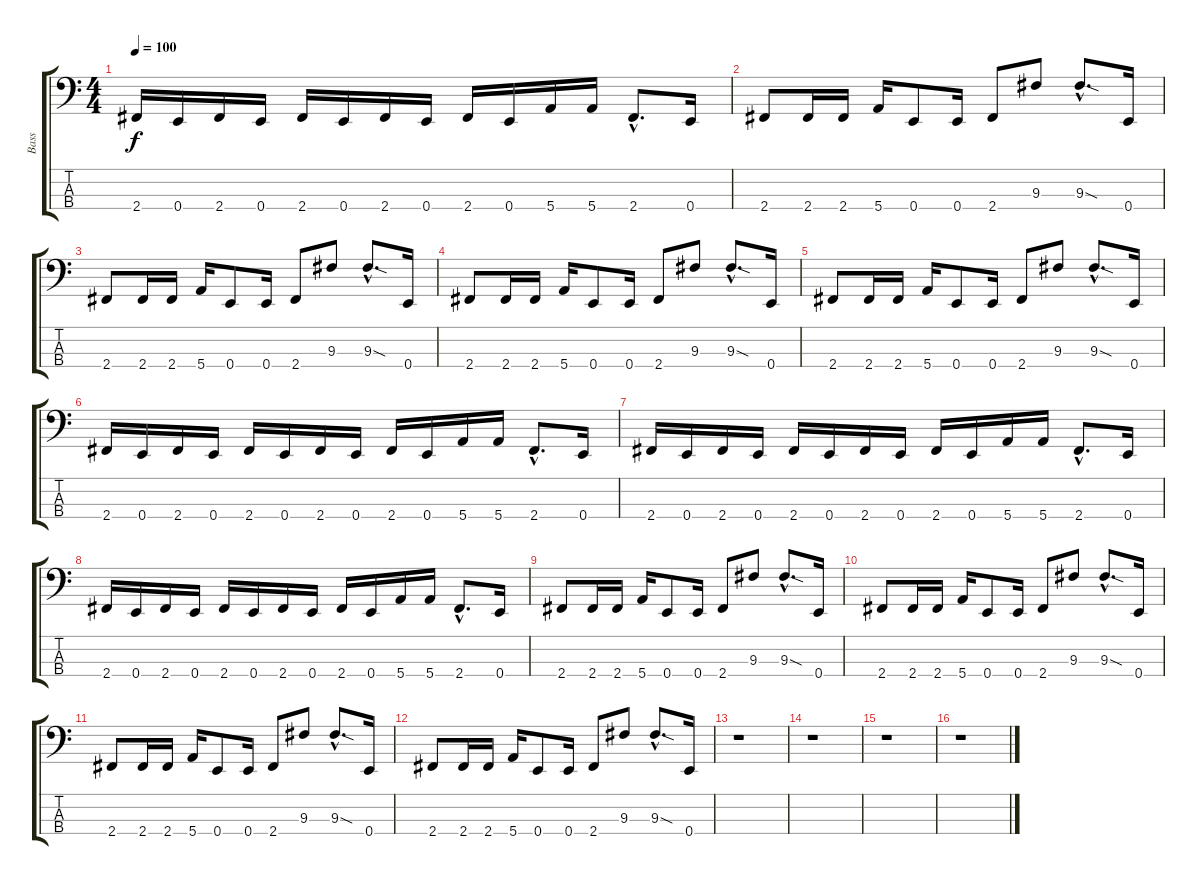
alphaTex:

\track ("Bass" "Bass") {instrument electricbassfinger}
\staff {score tabs}
\tuning (G2 D2 A1 E1) {hide}
\ts (4 4)
\tempo 100
\clef f4
\ks c
2.4.16{dy f} 0.4.16 2.4.16 0.4.16 2.4.16 0.4.16 2.4.16 0.4.16 2.4.16 0.4.16 5.4.16 5.4.16 2.4{hac}.8{d} 0.4.16 |
2.4.8 2.4.16 2.4.16 5.4.16 0.4.8 0.4.16 2.4.8 9.3.8 9.3{sod hac}.8{d} 0.4.16 |
2.4.8 2.4.16 2.4.16 5.4.16 0.4.8 0.4.16 2.4.8 9.3.8 9.3{sod hac}.8{d} 0.4.16 |
2.4.8 2.4.16 2.4.16 5.4.16 0.4.8 0.4.16 2.4.8 9.3.8 9.3{sod hac}.8{d} 0.4.16 |
2.4.8 2.4.16 2.4.16 5.4.16 0.4.8 0.4.16 2.4.8 9.3.8 9.3{sod hac}.8{d} 0.4.16 |
2.4.16 0.4.16 2.4.16 0.4.16 2.4.16 0.4.16 2.4.16 0.4.16 2.4.16 0.4.16 5.4.16 5.4.16 2.4{hac}.8{d} 0.4.16 |
2.4.16 0.4.16 2.4.16 0.4.16 2.4.16 0.4.16 2.4.16 0.4.16 2.4.16 0.4.16 5.4.16 5.4.16 2.4{hac}.8{d} 0.4.16 |
2.4.16 0.4.16 2.4.16 0.4.16 2.4.16 0.4.16 2.4.16 0.4.16 2.4.16 0.4.16 5.4.16 5.4.16 2.4{hac}.8{d} 0.4.16 |
2.4.8 2.4.16 2.4.16 5.4.16 0.4.8 0.4.16 2.4.8 9.3.8 9.3{sod hac}.8{d} 0.4.16 |
2.4.8 2.4.16 2.4.16 5.4.16 0.4.8 0.4.16 2.4.8 9.3.8 9.3{sod hac}.8{d} 0.4.16 |
2.4.8 2.4.16 2.4.16 5.4.16 0.4.8 0.4.16 2.4.8 9.3.8 9.3{sod hac}.8{d} 0.4.16 |
2.4.8 2.4.16 2.4.16 5.4.16 0.4.8 0.4.16 2.4.8 9.3.8 9.3{sod hac}.8{d} 0.4.16 |
r.1 |
r.1 |
r.1 |
r.1
